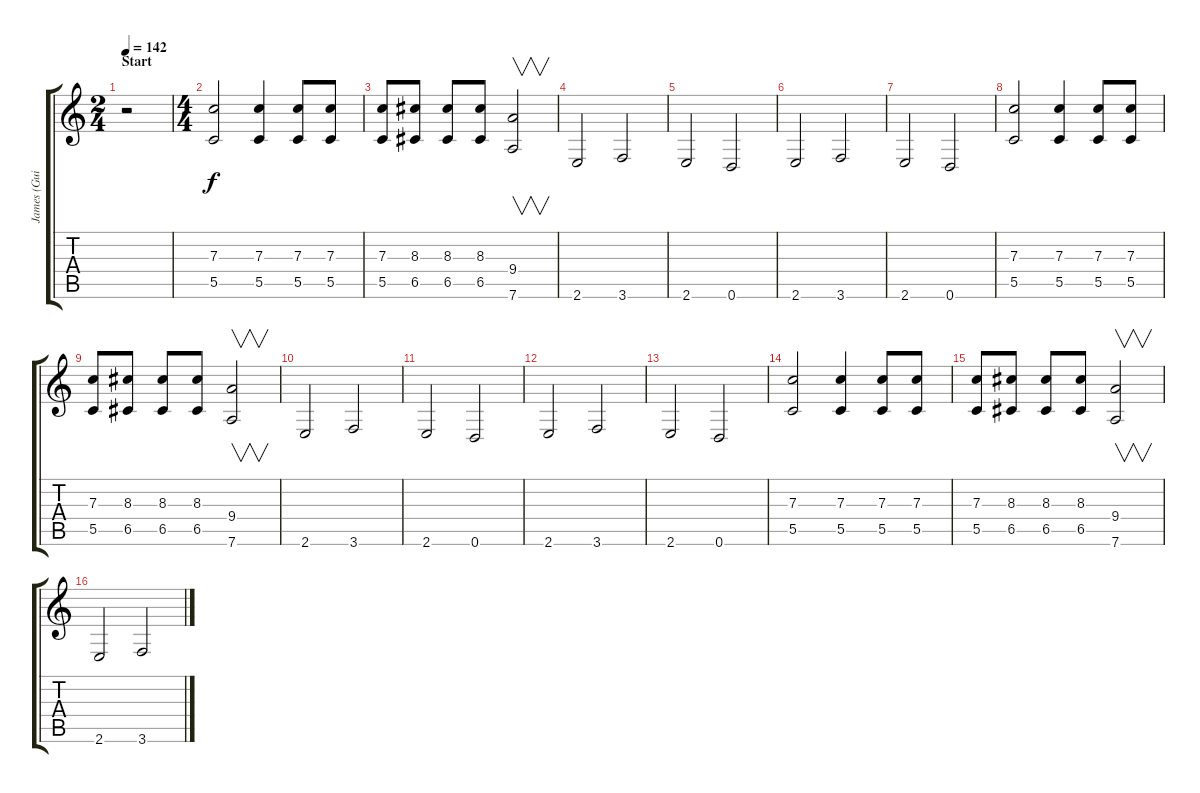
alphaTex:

\track ("James (Guitar)" "James (Gui") {instrument overdrivenguitar}
\staff {score tabs}
\tuning (D4 A3 F3 C3 G2 D2) {hide}
\ts (2 4)
\section ("" "Start")
\tempo 142
\clef g2
\ks c
r.2{dy f volume 13 balance 16 instrument overdrivenguitar} |
\ts (4 4)
(7.3 5.5).2 (7.3 5.5).4 (7.3 5.5).8 (7.3 5.5).8 |
(7.3 5.5).8 (8.3 6.5).8 (8.3 6.5).8 (8.3 6.5).8 (9.4 7.6).2{v} |
2.6.2 3.6.2 |
2.6.2 0.6.2 |
2.6.2 3.6.2 |
2.6.2 0.6.2 |
(7.3 5.5).2 (7.3 5.5).4 (7.3 5.5).8 (7.3 5.5).8 |
(7.3 5.5).8 (8.3 6.5).8 (8.3 6.5).8 (8.3 6.5).8 (9.4 7.6).2{v} |
2.6.2 3.6.2 |
2.6.2 0.6.2 |
2.6.2 3.6.2 |
2.6.2 0.6.2 |
(7.3 5.5).2 (7.3 5.5).4 (7.3 5.5).8 (7.3 5.5).8 |
(7.3 5.5).8 (8.3 6.5).8 (8.3 6.5).8 (8.3 6.5).8 (9.4 7.6).2{v} |
2.6.2 3.6.2
